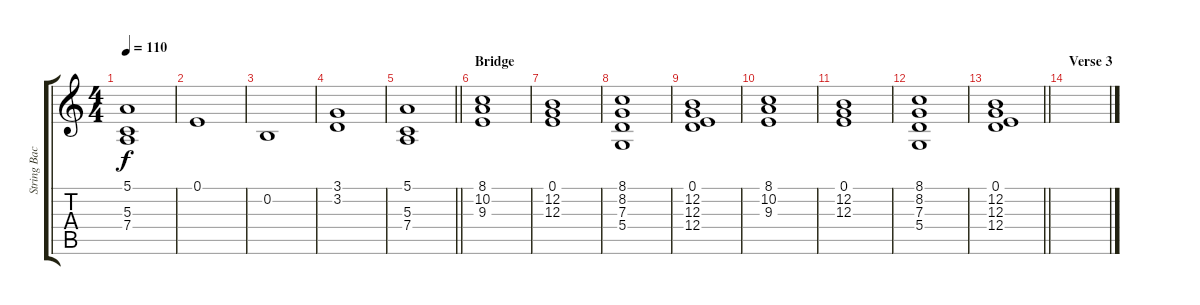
\track ("String Background" "String Bac") {instrument stringensemble1}
\staff {score tabs}
\tuning (E4 B3 G3 D3 A2 E2) {hide}
\ts (4 4)
\tempo 110
\clef g2
\ks c
(5.1 5.3 7.4).1{dy f} |
0.1.1 |
0.2.1 |
(3.1 3.2).1 |
\barLineRight lightlight
(5.1 5.3 7.4).1 |
\section ("" "Bridge")
(8.1 10.2 9.3).1 |
(0.1 12.2 12.3).1 |
(8.1 8.2 7.3 5.4).1 |
(0.1 12.2 12.3 12.4).1 |
(8.1 10.2 9.3).1 |
(0.1 12.2 12.3).1 |
(8.1 8.2 7.3 5.4).1 |
\barLineRight lightlight
(0.1 12.2 12.3 12.4).1 |
\section ("" "Verse 3")
